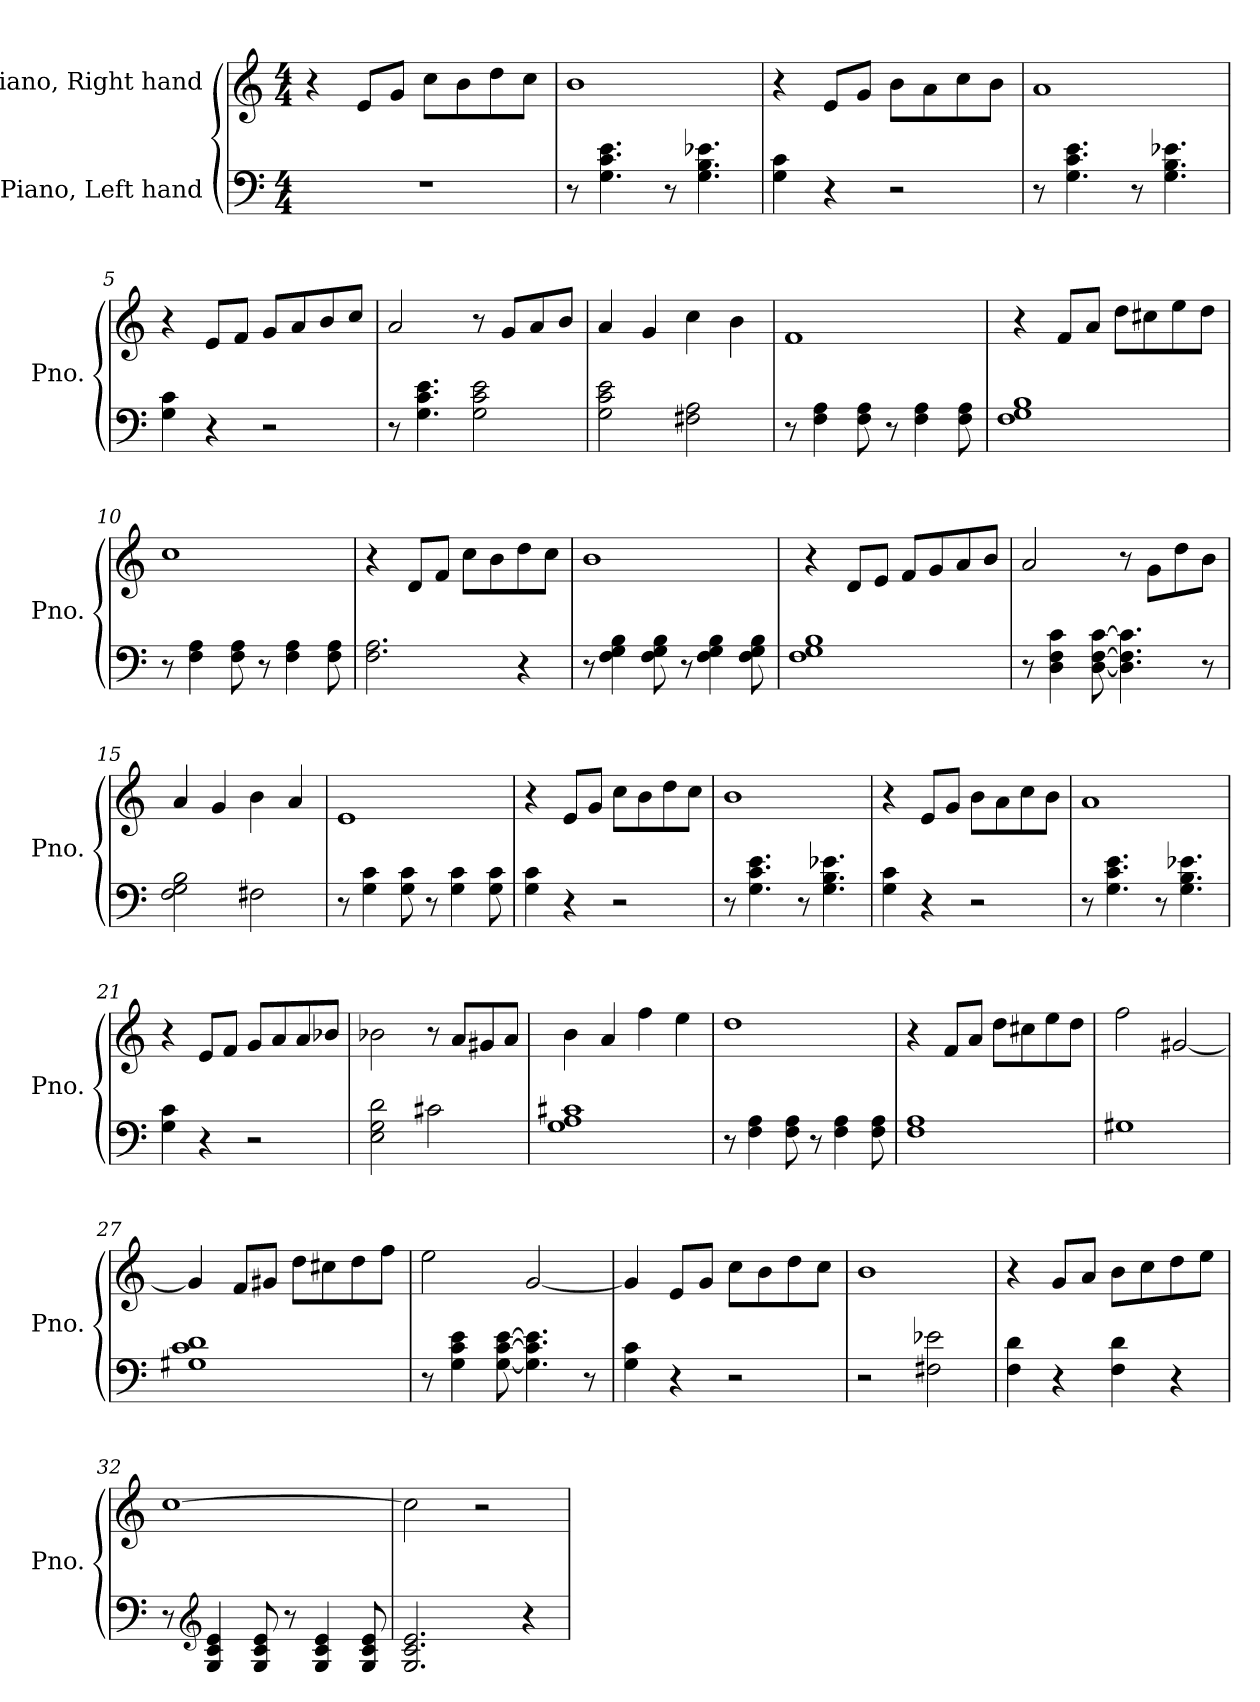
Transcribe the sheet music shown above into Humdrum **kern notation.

**kern	**kern
*part2	*part1
*staff2	*staff1
*I"Piano, Left hand	*I"Piano, Right hand
*I'Pno.	*I'Pno.
*clefF4	*clefG2
*k[]	*k[]
*M4/4	*M4/4
*MM120	*MM120
=1	=1
1r	4r
.	8e/L
.	8g/J
.	8cc\L
.	8b\
.	8dd\
.	8cc\J
=2	=2
8r	1b
4.G\ 4.c\ 4.e\	.
8r	.
4.G\ 4.B\ 4.e-X\	.
=3	=3
4G\ 4c\	4r
4r	8e/L
.	8g/J
2r	8b\L
.	8a\
.	8cc\
.	8b\J
=4	=4
8r	1a
4.G\ 4.c\ 4.e\	.
8r	.
4.G\ 4.B\ 4.e-X\	.
=5	=5
4G\ 4c\	4r
4r	8e/L
.	8f/J
2r	8g/L
.	8a/
.	8b/
.	8cc/J
!!LO:LB:g=z
=6	=6
8r	2a/
4.G\ 4.c\ 4.e\	.
2G\ 2c\ 2e\	8r
.	8g/L
.	8a/
.	8b/J
=7	=7
2G\ 2c\ 2e\	4a/
.	4g/
2F#X\ 2A\	4cc\
.	4b\
=8	=8
8r	1f
4F\ 4A\	.
8F\ 8A\	.
8r	.
4F\ 4A\	.
8F\ 8A\	.
=9	=9
1F 1G 1B	4r
.	8f/L
.	8a/J
.	8dd\L
.	8cc#X\
.	8ee\
.	8dd\J
=10	=10
8r	1cc
4F\ 4A\	.
8F\ 8A\	.
8r	.
4F\ 4A\	.
8F\ 8A\	.
=11	=11
2.F\ 2.A\	4r
.	8d/L
.	8f/J
.	8cc\L
.	8b\
4r	8dd\
.	8cc\J
!!LO:LB:g=z
=12	=12
8r	1b
4F\ 4G\ 4B\	.
8F\ 8G\ 8B\	.
8r	.
4F\ 4G\ 4B\	.
8F\ 8G\ 8B\	.
=13	=13
1F 1G 1B	4r
.	8d/L
.	8e/J
.	8f/L
.	8g/
.	8a/
.	8b/J
=14	=14
8r	2a/
4D\ 4F\ 4c\	.
[8D\ [8F\ [8c\	.
4.D\] 4.F\] 4.c\]	8r
.	8g\L
.	8dd\
8r	8b\J
=15	=15
2F\ 2G\ 2B\	4a/
.	4g/
2F#X\	4b\
.	4a/
=16	=16
8r	1e
4G\ 4c\	.
8G\ 8c\	.
8r	.
4G\ 4c\	.
8G\ 8c\	.
!!LO:LB:g=z
=17	=17
4G\ 4c\	4r
4r	8e/L
.	8g/J
2r	8cc\L
.	8b\
.	8dd\
.	8cc\J
=18	=18
8r	1b
4.G\ 4.c\ 4.e\	.
8r	.
4.G\ 4.B\ 4.e-X\	.
=19	=19
4G\ 4c\	4r
4r	8e/L
.	8g/J
2r	8b\L
.	8a\
.	8cc\
.	8b\J
=20	=20
8r	1a
4.G\ 4.c\ 4.e\	.
8r	.
4.G\ 4.B\ 4.e-X\	.
=21	=21
4G\ 4c\	4r
4r	8e/L
.	8f/J
2r	8g/L
.	8a/
.	8a/
.	8b-X/J
=22	=22
2E\ 2G\ 2d\	2b-X\
2c#X\	8r
.	8a/L
.	8g#X/
.	8a/J
!!LO:LB:g=z
=23	=23
1G 1A 1c#X	4b\
.	4a/
.	4ff\
.	4ee\
=24	=24
8r	1dd
4F\ 4A\	.
8F\ 8A\	.
8r	.
4F\ 4A\	.
8F\ 8A\	.
=25	=25
1F 1A	4r
.	8f/L
.	8a/J
.	8dd\L
.	8cc#X\
.	8ee\
.	8dd\J
=26	=26
1G#X	2ff\
.	[2g#X/
=27	=27
1G#X 1c 1d	4g#/]
.	8f/L
.	8g#X/J
.	8dd\L
.	8cc#X\
.	8dd\
.	8ff\J
=28	=28
8r	2ee\
4G\ 4c\ 4e\	.
[8G\ [8c\ [8e\	.
4.G\] 4.c\] 4.e\]	[2g/
8r	.
!!LO:LB:g=z
=29	=29
4G\ 4c\	4g/]
4r	8e/L
.	8g/J
2r	8cc\L
.	8b\
.	8dd\
.	8cc\J
=30	=30
2r	1b
2F#X\ 2e-X\	.
=31	=31
4F\ 4d\	4r
4r	8g/L
.	8a/J
4F\ 4d\	8b\L
.	8cc\
4r	8dd\
.	8ee\J
=32	=32
8r	[1cc
*clefG2	*
4G/ 4c/ 4e/	.
8G/ 8c/ 8e/	.
8r	.
4G/ 4c/ 4e/	.
8G/ 8c/ 8e/	.
=33	=33
2.G/ 2.c/ 2.e/	2cc\]
.	2r
4r	.
=	=
*-	*-
